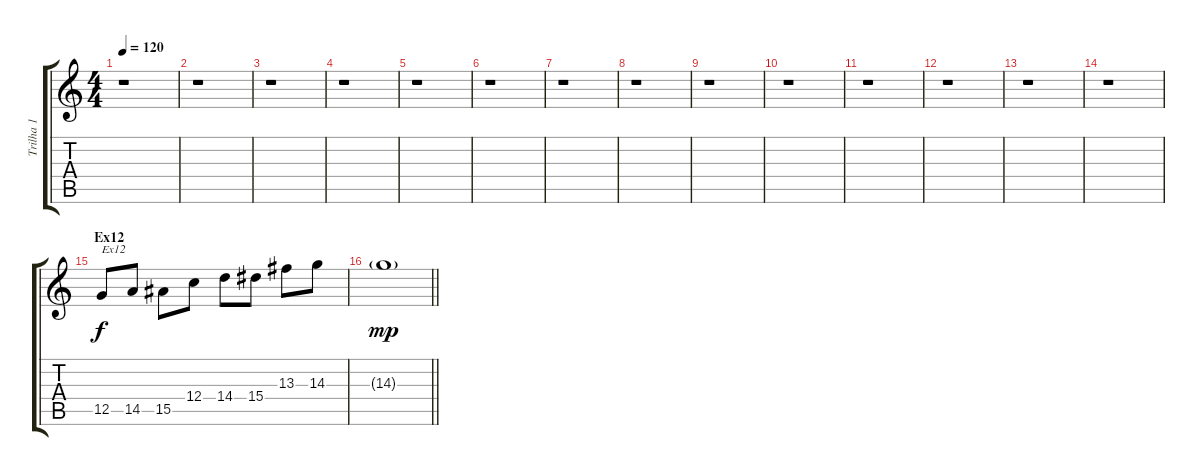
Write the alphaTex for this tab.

\track ("Trilha 1" "Trilha 1") {instrument distortionguitar}
\staff {score tabs}
\tuning (D4 A3 F3 C3 G2 D2) {hide}
\ts (4 4)
\tempo 120
\clef g2
\ks c
r.1{dy f} |
r.1 |
r.1 |
r.1 |
r.1 |
r.1 |
r.1 |
r.1 |
r.1 |
r.1 |
r.1 |
r.1 |
r.1 |
r.1 |
\section ("" "Ex12")
12.5.8{txt "Ex12"} 14.5.8 15.5.8 12.4.8 14.4.8 15.4.8 13.3.8 14.3.8 |
\barLineRight lightlight
14.3{g}.1{dy mp}
